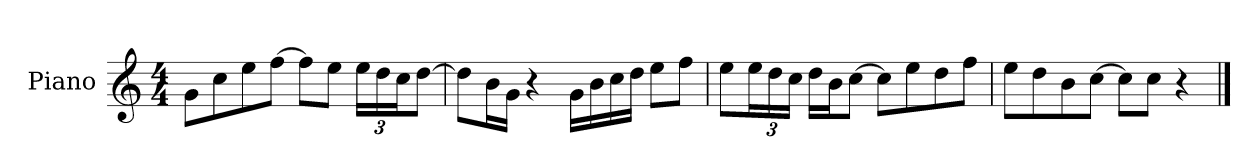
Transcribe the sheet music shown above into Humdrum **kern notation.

**kern
*part1
*staff1
*I"Piano
*I'P-no
*clefG2
*k[]
*M4/4
*MM90
=1
8g\L
8cc\
8ee\
[8ff\J
8ff\L]
8ee\J
*Xbrackettup
24ee\LL
24dd\
24cc\J
[8dd\J
=2
8dd\L]
16b\L
16g\JJ
4r
16g\LL
16b\
16cc\
16dd\JJ
8ee\L
8ff\J
=3
8ee\L
24ee\L
24dd\
24cc\JJ
16dd\LL
16b\J
[8cc\J
8cc\L]
8ee\
8dd\
8ff\J
=4
8ee\L
8dd\
8b\
[8cc\J
8cc\L]
8cc\J
4r
==
*-
